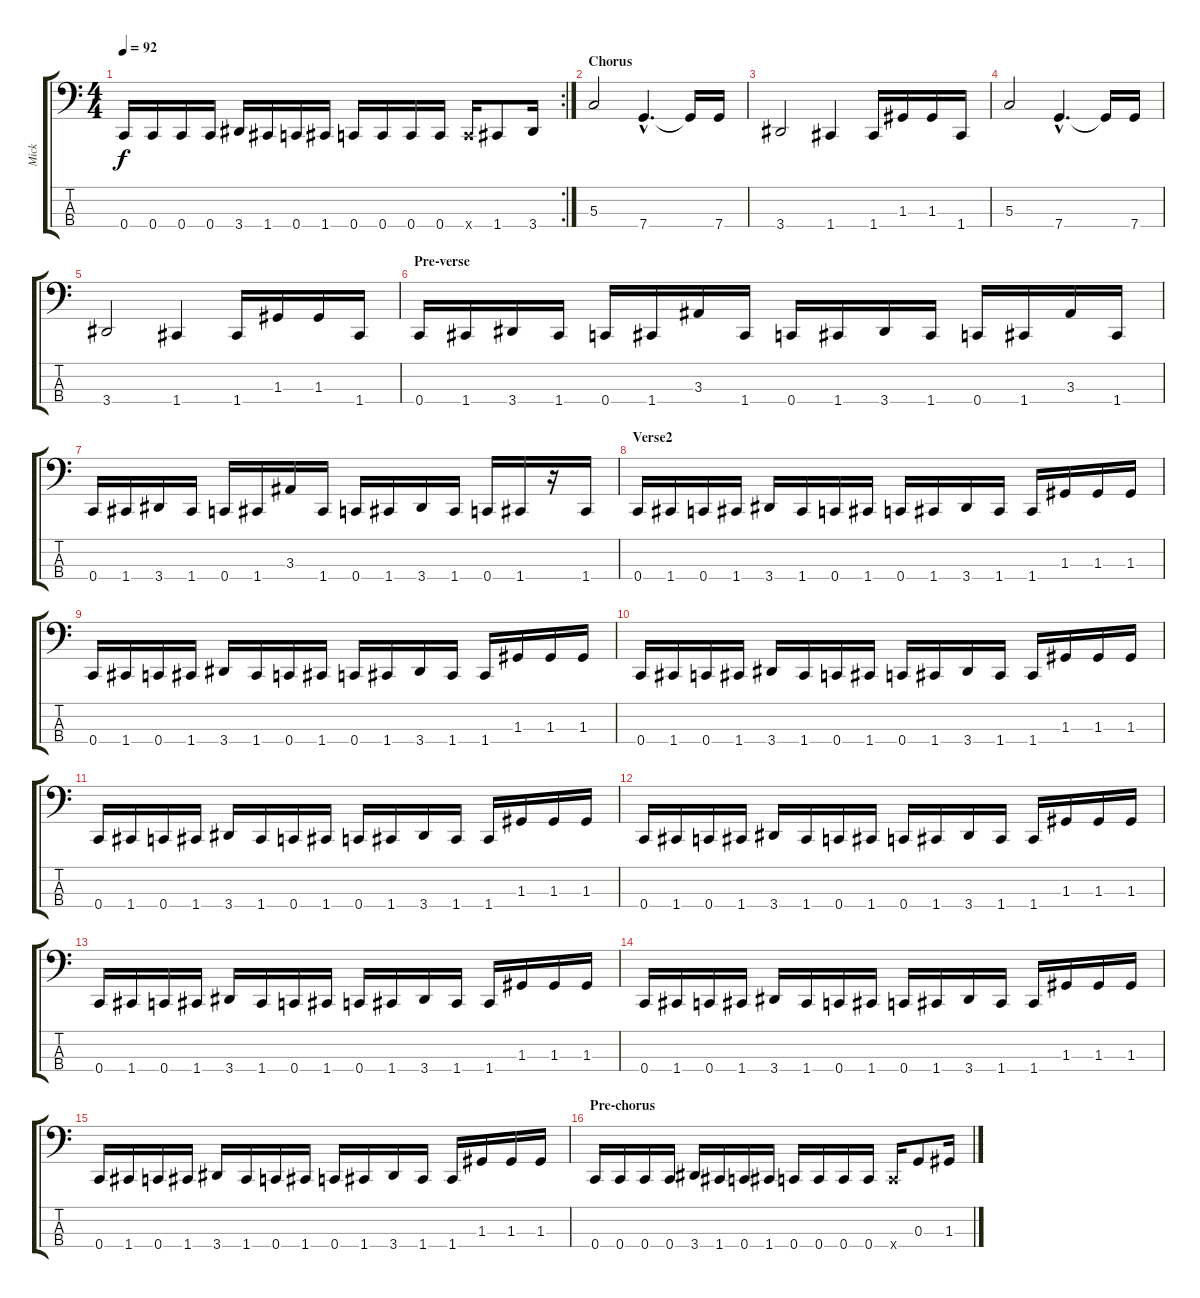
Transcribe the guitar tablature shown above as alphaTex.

\track ("Mick" "Mick") {instrument electricbassfinger}
\staff {score tabs}
\tuning (F2 C2 G1 C1) {hide}
\rc 2
\ts (4 4)
\tempo 92
\clef f4
\ks c
0.4.16{dy f} 0.4.16 0.4.16 0.4.16 3.4.16 1.4.16 0.4.16 1.4.16 0.4.16 0.4.16 0.4.16 0.4.16 0.4{x}.16 1.4.8 3.4.16 |
\section ("" "Chorus")
5.3.2 7.4{hac}.4{d} 7.4{t}.16 7.4.16 |
3.4.2 1.4.4 1.4.16 1.3.16 1.3.16 1.4.16 |
5.3.2 7.4{hac}.4{d} 7.4{t}.16 7.4.16 |
3.4.2 1.4.4 1.4.16 1.3.16 1.3.16 1.4.16 |
\section ("" "Pre-verse")
0.4.16 1.4.16 3.4.16 1.4.16 0.4.16 1.4.16 3.3.16 1.4.16 0.4.16 1.4.16 3.4.16 1.4.16 0.4.16 1.4.16 3.3.16 1.4.16 |
0.4.16 1.4.16 3.4.16 1.4.16 0.4.16 1.4.16 3.3.16 1.4.16 0.4.16 1.4.16 3.4.16 1.4.16 0.4.16 1.4.16 r.16 1.4.16 |
\section ("" "Verse2")
0.4.16 1.4.16 0.4.16 1.4.16 3.4.16 1.4.16 0.4.16 1.4.16 0.4.16 1.4.16 3.4.16 1.4.16 1.4.16 1.3.16 1.3.16 1.3.16 |
0.4.16 1.4.16 0.4.16 1.4.16 3.4.16 1.4.16 0.4.16 1.4.16 0.4.16 1.4.16 3.4.16 1.4.16 1.4.16 1.3.16 1.3.16 1.3.16 |
0.4.16 1.4.16 0.4.16 1.4.16 3.4.16 1.4.16 0.4.16 1.4.16 0.4.16 1.4.16 3.4.16 1.4.16 1.4.16 1.3.16 1.3.16 1.3.16 |
0.4.16 1.4.16 0.4.16 1.4.16 3.4.16 1.4.16 0.4.16 1.4.16 0.4.16 1.4.16 3.4.16 1.4.16 1.4.16 1.3.16 1.3.16 1.3.16 |
0.4.16 1.4.16 0.4.16 1.4.16 3.4.16 1.4.16 0.4.16 1.4.16 0.4.16 1.4.16 3.4.16 1.4.16 1.4.16 1.3.16 1.3.16 1.3.16 |
0.4.16 1.4.16 0.4.16 1.4.16 3.4.16 1.4.16 0.4.16 1.4.16 0.4.16 1.4.16 3.4.16 1.4.16 1.4.16 1.3.16 1.3.16 1.3.16 |
0.4.16 1.4.16 0.4.16 1.4.16 3.4.16 1.4.16 0.4.16 1.4.16 0.4.16 1.4.16 3.4.16 1.4.16 1.4.16 1.3.16 1.3.16 1.3.16 |
0.4.16 1.4.16 0.4.16 1.4.16 3.4.16 1.4.16 0.4.16 1.4.16 0.4.16 1.4.16 3.4.16 1.4.16 1.4.16 1.3.16 1.3.16 1.3.16 |
\section ("" "Pre-chorus")
0.4.16 0.4.16 0.4.16 0.4.16 3.4.16 1.4.16 0.4.16 1.4.16 0.4.16 0.4.16 0.4.16 0.4.16 0.4{x}.16 0.3.8 1.3.16
